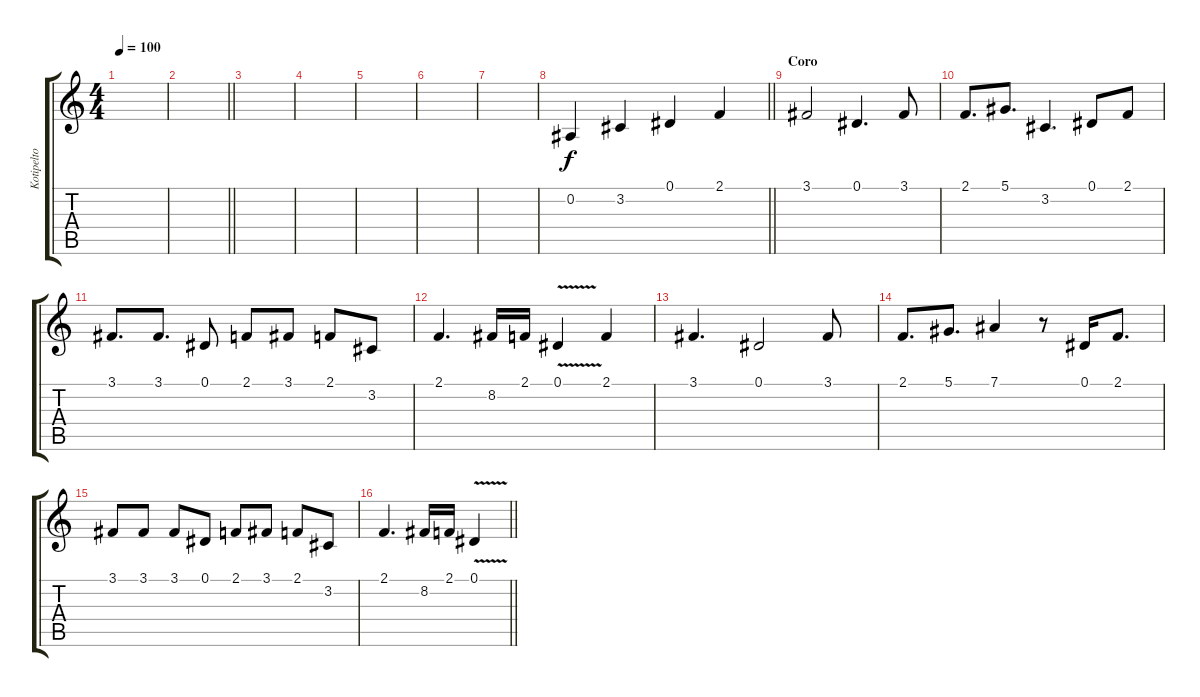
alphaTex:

\track ("Kotipelto" "Kotipelto") {instrument sopranosax}
\staff {score tabs}
\tuning (Eb4 Bb3 Gb3 Db3 Ab2 Eb2) {hide}
\ts (4 4)
\tempo 100
\clef g2
\ks c
|
\barLineRight lightlight
|
\section ("" "")
|
|
|
|
|
\barLineRight lightlight
0.2.4 3.2.4 0.1.4 2.1.4 |
\section ("" "Coro")
3.1.2 0.1.4{d} 3.1.8 |
2.1.8{d} 5.1.8{d} 3.2.4{d} 0.1.8 2.1.8 |
3.1.8{d} 3.1.8{d} 0.1.8 2.1.8 3.1.8 2.1.8 3.2.8 |
2.1.4{d} 8.2.16 2.1.16 0.1{v}.4 2.1.4 |
3.1.4{d} 0.1.2 3.1.8 |
2.1.8{d} 5.1.8{d} 7.1.4 r.8 0.1.16 2.1.8{d} |
3.1.8 3.1.8 3.1.8 0.1.8 2.1.8 3.1.8 2.1.8 3.2.8 |
\barLineRight lightlight
2.1.4{d} 8.2.16 2.1.16 0.1{v}.4
